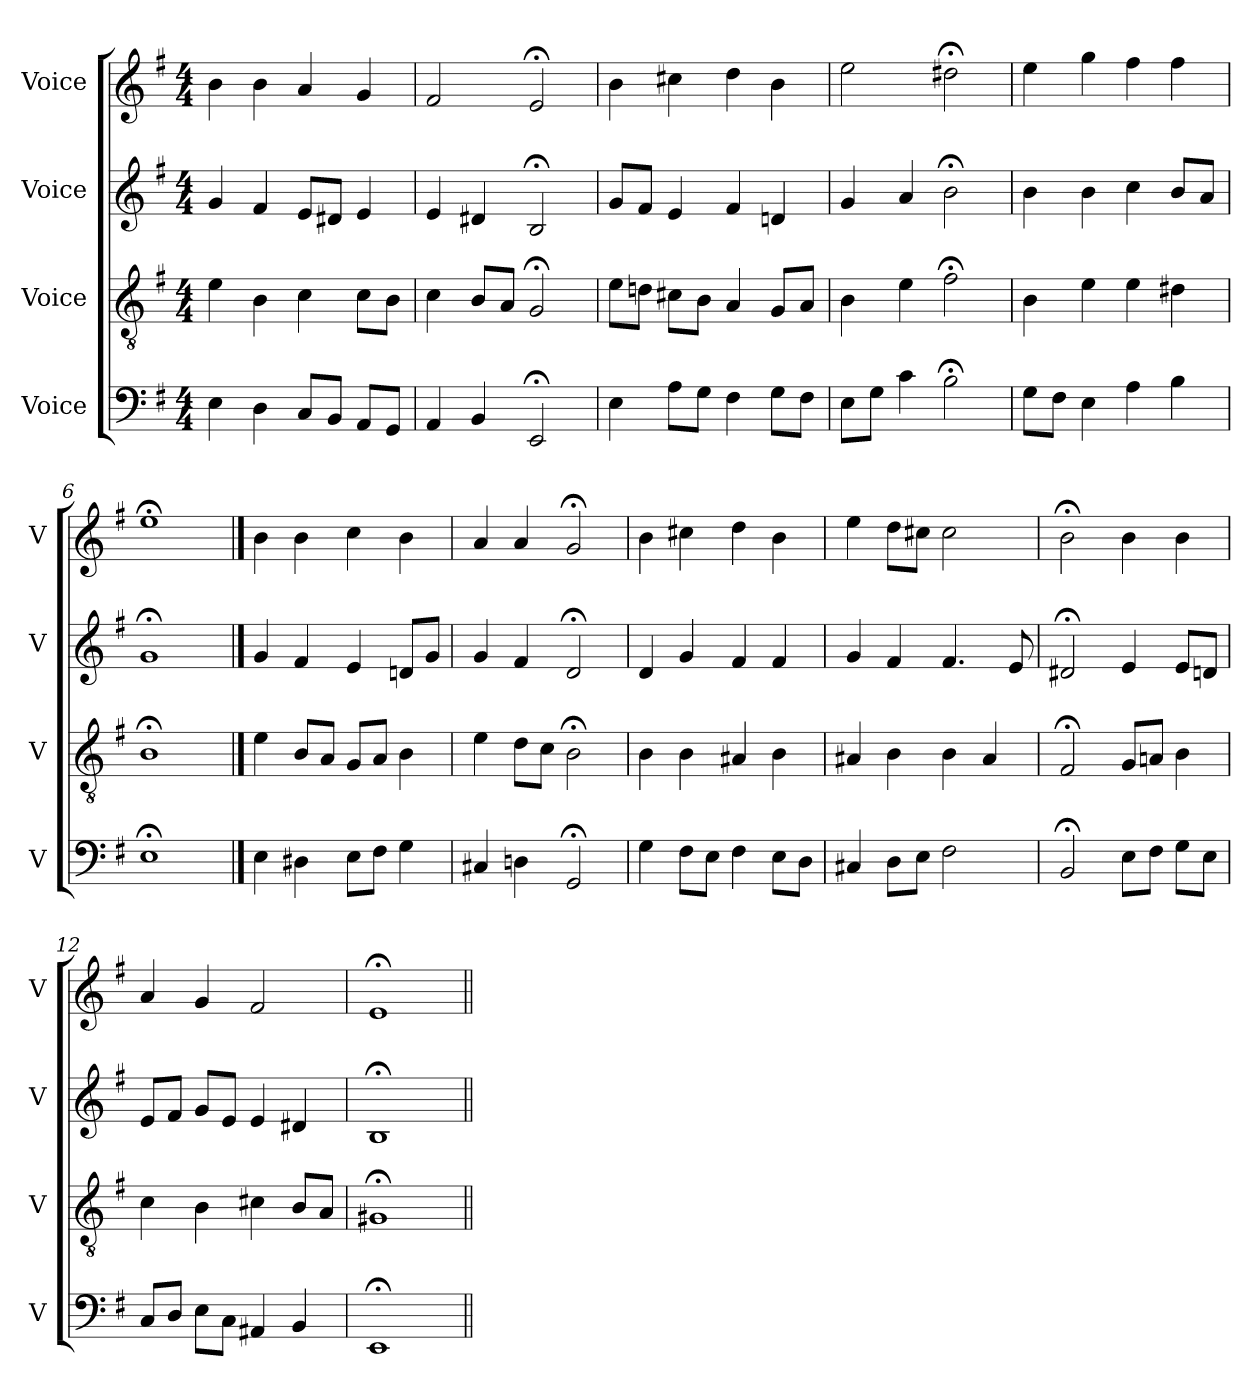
**kern	**kern	**kern	**kern
*part4	*part3	*part2	*part1
*staff4	*staff3	*staff2	*staff1
*I"Voice	*I"Voice	*I"Voice	*I"Voice
*I'V	*I'V	*I'V	*I'V
*clefF4	*clefGv2	*clefG2	*clefG2
*k[f#]	*k[f#]	*k[f#]	*k[f#]
*M4/4	*M4/4	*M4/4	*M4/4
*MM100	*MM100	*MM100	*MM100
=1	=1	=1	=1
4E\	4e\	4g/	4b\
4D\	4B\	4f#/	4b\
8C/L	4c\	8e/L	4a/
8BB/J	.	8d#X/J	.
8AA/L	8c\L	4e/	4g/
8GG/J	8B\J	.	.
=2	=2	=2	=2
4AA/	4c\	4e/	2f#/
4BB/	8B/L	4d#X/	.
.	8A/J	.	.
2EE;/	2G;/	2B;/	2e;/
=3	=3	=3	=3
4E\	8e\L	8g/L	4b\
.	8dn\J	8f#/J	.
8A\L	8c#X\L	4e/	4cc#X\
8G\J	8B\J	.	.
4F#\	4A/	4f#/	4dd\
8G\L	8G/L	4dn/	4b\
8F#\J	8A/J	.	.
=4	=4	=4	=4
8E\L	4B\	4g/	2ee\
8G\J	.	.	.
4c\	4e\	4a/	.
2B;\	2f#;\	2b;\	2dd#X;\
=5	=5	=5	=5
8G\L	4B\	4b\	4ee\
8F#\J	.	.	.
4E\	4e\	4b\	4gg\
4A\	4e\	4cc\	4ff#\
4B\	4d#X\	8b/L	4ff#\
.	.	8a/J	.
!!LO:LB:g=z
=6	=6	=6	=6
1E;	1B;	1g;	1ee;
==7	==7	==7	==7
4E\	4e\	4g/	4b\
4D#X\	8B/L	4f#/	4b\
.	8A/J	.	.
8E\L	8G/L	4e/	4cc\
8F#\J	8A/J	.	.
4G\	4B\	8dn/L	4b\
.	.	8g/J	.
=8	=8	=8	=8
4C#X/	4e\	4g/	4a/
4Dn\	8d\L	4f#/	4a/
.	8c\J	.	.
2GG;/	2B;\	2d;/	2g;/
=9	=9	=9	=9
4G\	4B\	4d/	4b\
8F#\L	4B\	4g/	4cc#X\
8E\J	.	.	.
4F#\	4A#X/	4f#/	4dd\
8E\L	4B\	4f#/	4b\
8D\J	.	.	.
=10	=10	=10	=10
4C#X/	4A#X/	4g/	4ee\
8D\L	4B\	4f#/	8dd\L
8E\J	.	.	8cc#X\J
2F#\	4B\	4.f#/	2cc#\
.	4A#/	.	.
.	.	8e/	.
!!LO:LB:g=z
=11	=11	=11	=11
2BB;/	2F#;/	2d#X;/	2b;\
8E\L	8G/L	4e/	4b\
8F#\J	8An/J	.	.
8G\L	4B\	8e/L	4b\
8E\J	.	8dn/J	.
=12	=12	=12	=12
8C/L	4c\	8e/L	4a/
8D/J	.	8f#/J	.
8E\L	4B\	8g/L	4g/
8C\J	.	8e/J	.
4AA#X/	4c#X\	4e/	2f#/
4BB/	8B/L	4d#X/	.
.	8A/J	.	.
=13	=13	=13	=13
1EE;	1G#X;	1B;	1e;
=||	=||	=||	=||
*-	*-	*-	*-
